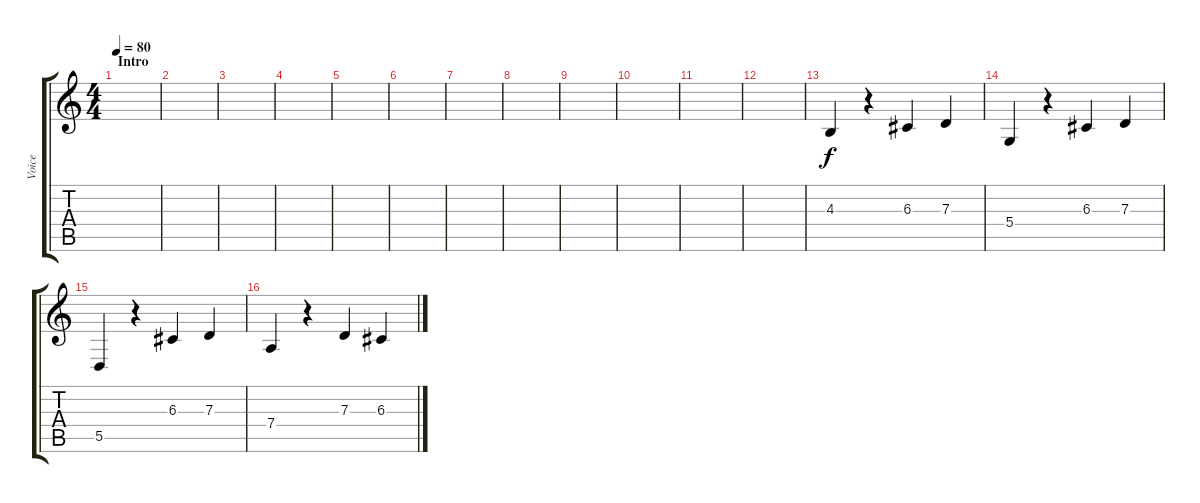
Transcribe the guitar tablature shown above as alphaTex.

\track ("Voice" "Voice") {instrument stringensemble1}
\staff {score tabs}
\tuning (E4 B3 G3 D3 A2 E2) {hide}
\ts (4 4)
\section ("" "Intro")
\tempo 80
\clef g2
\ks c
|
|
|
|
|
|
|
|
|
|
|
|
4.3.4 r.4 6.3.4 7.3.4 |
5.4.4 r.4 6.3.4 7.3.4 |
5.5.4 r.4 6.3.4 7.3.4 |
7.4.4 r.4 7.3.4 6.3.4
